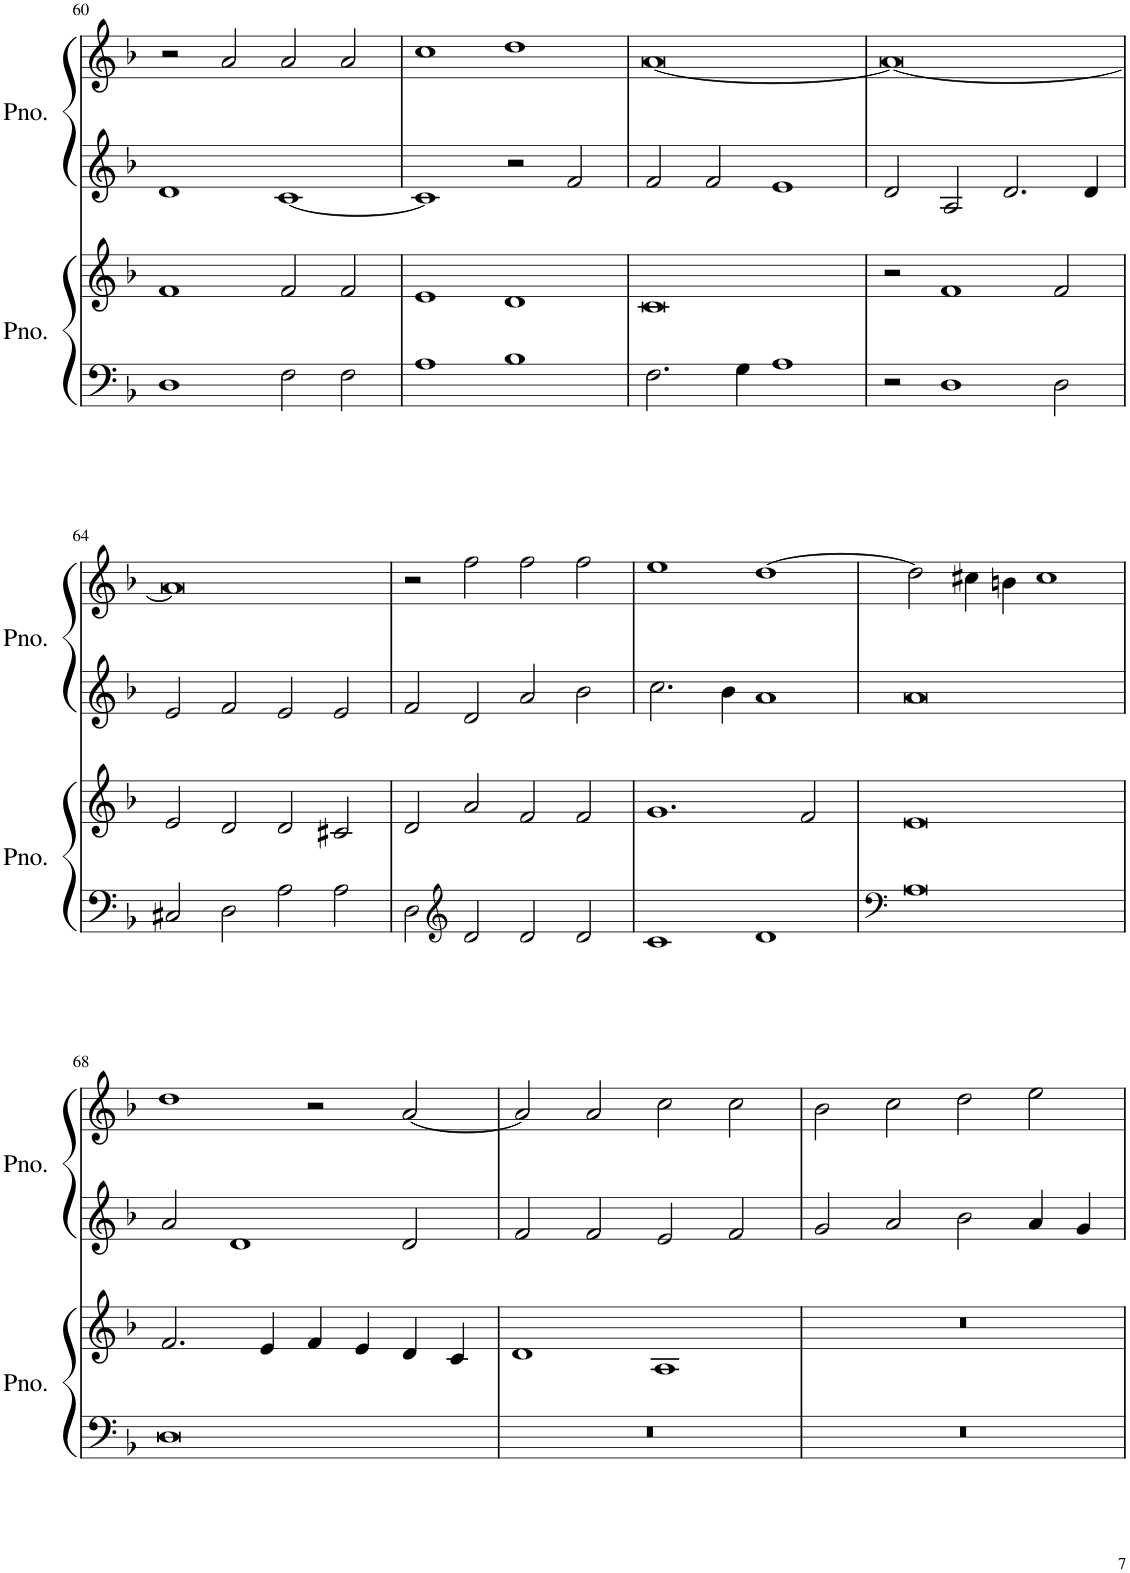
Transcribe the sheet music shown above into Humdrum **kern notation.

**kern	**kern	**kern	**kern
*part2	*part2	*part1	*part1
*staff4	*staff3	*staff2	*staff1
*I"Piano	*	*I"Piano	*
*I'Pno.	*	*I'Pno.	*
!!LO:PB:g=z
*clefF4	*clefG2	*clefG2	*clefG2
*k[b-]	*k[b-]	*k[b-]	*k[b-]
*M4/2	*M4/2	*M4/2	*M4/2
=60	=60	=60	=60
1D	1f	1d	2r
.	.	.	2a/
2F\	2f/	[1c	2a/
2F\	2f/	.	2a/
=61	=61	=61	=61
1A	1e	1c]	1cc
1B-	1d	2r	1dd
.	.	2f/	.
=62	=62	=62	=62
2.F\	0c	2f/	[0a
.	.	2f/	.
4G\	.	.	.
1A	.	1e	.
=63	=63	=63	=63
2r	2r	2d/	0a_
1D	1f	2A/	.
.	.	2.d/	.
2D\	2f/	.	.
.	.	4d/	.
!!LO:LB:g=z
=64	=64	=64	=64
2C#X/	2e/	2e/	0a]
2D\	2d/	2f/	.
2A\	2d/	2e/	.
2A\	2c#X/	2e/	.
=65	=65	=65	=65
2D\	2d/	2f/	2r
*clefG2	*	*	*
2d/	2a/	2d/	2ff\
2d/	2f/	2a/	2ff\
2d/	2f/	2b-\	2ff\
=66	=66	=66	=66
1c	1.g	2.cc\	1ee
.	.	4b-\	.
1d	.	1a	[1dd
.	2f/	.	.
=67	=67	=67	=67
*clefF4	*	*	*
0A	0e	0a	2dd\]
.	.	.	4cc#X\
.	.	.	4bn\
.	.	.	1cc#
!!LO:LB:g=z
=68	=68	=68	=68
0D	2.f/	2a/	1dd
.	.	1d	.
.	4e/	.	.
.	4f/	.	2r
.	4e/	.	.
.	4d/	2d/	[2a/
.	4c/	.	.
=69	=69	=69	=69
0r	1d	2f/	2a/]
.	.	2f/	2a/
.	1A	2e/	2cc\
.	.	2f/	2cc\
=70	=70	=70	=70
0r	0r	2g/	2b-\
.	.	2a/	2cc\
.	.	2b-\	2dd\
.	.	4a/	2ee\
.	.	4g/	.
=	=	=	=
*-	*-	*-	*-
